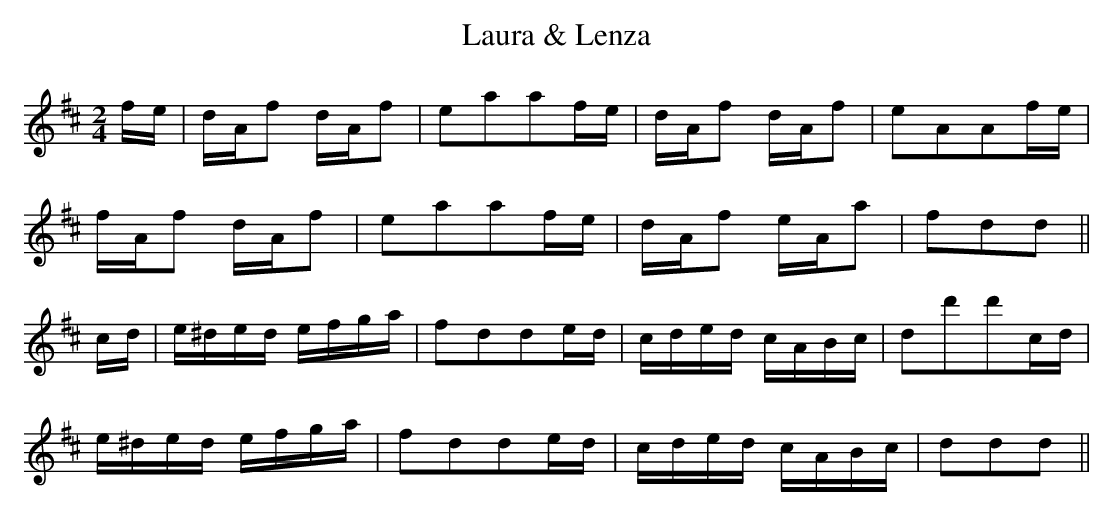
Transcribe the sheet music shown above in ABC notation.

X:1
T:Laura & Lenza
M:2/4
L:1/8
K:D
f/e/|d/A/f d/A/f|eaaf/e/|d/A/f d/A/f|eAAf/e/|
f/A/f d/A/f|eaaf/e/|d/A/f e/A/a|fdd||
c/d/|e/^d/e/d/ e/f/g/a/|fdde/d/ |c/d/e/d/ c/A/B/c/|dd'd'c/d/|
e/^d/e/d/ e/f/g/a/|fdde/d/|c/d/e/d/ c/A/B/c/|ddd||
